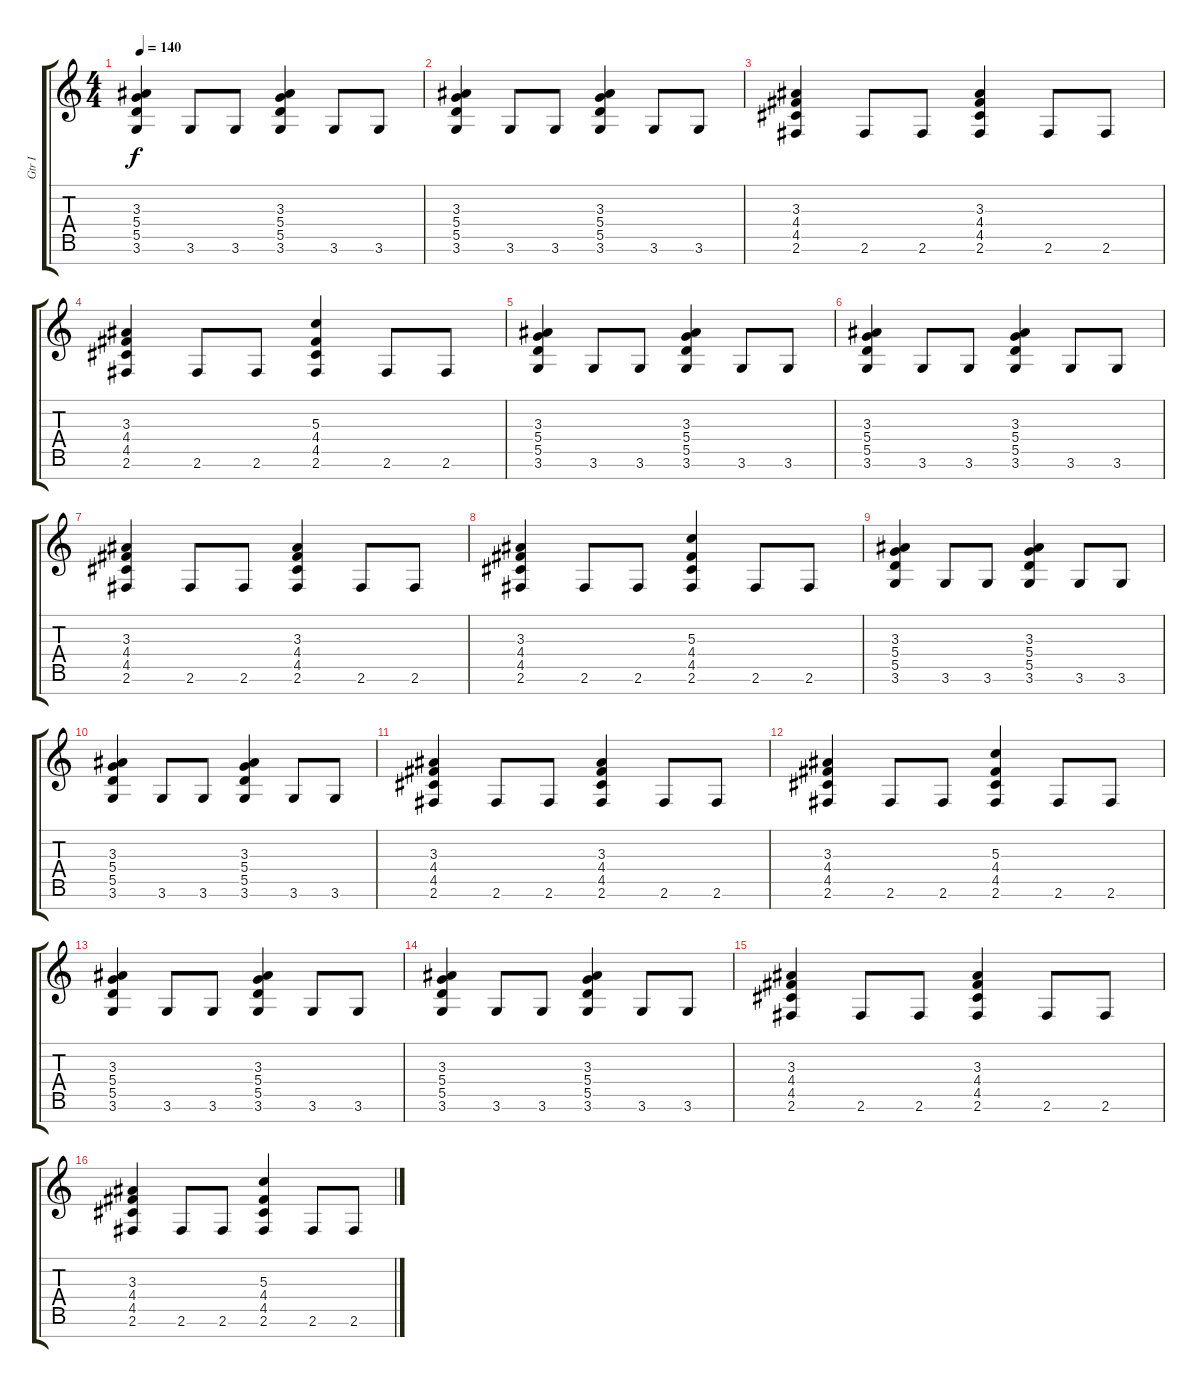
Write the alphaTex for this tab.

\track ("Gtr I" "Gtr I") {instrument overdrivenguitar}
\staff {score tabs}
\tuning (E4 B3 G3 D3 A2 E2 B1) {hide}
\ts (4 4)
\tempo 140
\clef g2
\ks c
(3.3 5.4 5.5 3.6).4{dy f} 3.6.8 3.6.8 (3.3 5.4 5.5 3.6).4 3.6.8 3.6.8 |
(3.3 5.4 5.5 3.6).4 3.6.8 3.6.8 (3.3 5.4 5.5 3.6).4 3.6.8 3.6.8 |
(3.3 4.4 4.5 2.6).4 2.6.8 2.6.8 (3.3 4.4 4.5 2.6).4 2.6.8 2.6.8 |
(3.3 4.4 4.5 2.6).4 2.6.8 2.6.8 (5.3 4.4 4.5 2.6).4 2.6.8 2.6.8 |
(3.3 5.4 5.5 3.6).4 3.6.8 3.6.8 (3.3 5.4 5.5 3.6).4 3.6.8 3.6.8 |
(3.3 5.4 5.5 3.6).4 3.6.8 3.6.8 (3.3 5.4 5.5 3.6).4 3.6.8 3.6.8 |
(3.3 4.4 4.5 2.6).4 2.6.8 2.6.8 (3.3 4.4 4.5 2.6).4 2.6.8 2.6.8 |
(3.3 4.4 4.5 2.6).4 2.6.8 2.6.8 (5.3 4.4 4.5 2.6).4 2.6.8 2.6.8 |
(3.3 5.4 5.5 3.6).4 3.6.8 3.6.8 (3.3 5.4 5.5 3.6).4 3.6.8 3.6.8 |
(3.3 5.4 5.5 3.6).4 3.6.8 3.6.8 (3.3 5.4 5.5 3.6).4 3.6.8 3.6.8 |
(3.3 4.4 4.5 2.6).4 2.6.8 2.6.8 (3.3 4.4 4.5 2.6).4 2.6.8 2.6.8 |
(3.3 4.4 4.5 2.6).4 2.6.8 2.6.8 (5.3 4.4 4.5 2.6).4 2.6.8 2.6.8 |
(3.3 5.4 5.5 3.6).4 3.6.8 3.6.8 (3.3 5.4 5.5 3.6).4 3.6.8 3.6.8 |
(3.3 5.4 5.5 3.6).4 3.6.8 3.6.8 (3.3 5.4 5.5 3.6).4 3.6.8 3.6.8 |
(3.3 4.4 4.5 2.6).4 2.6.8 2.6.8 (3.3 4.4 4.5 2.6).4 2.6.8 2.6.8 |
(3.3 4.4 4.5 2.6).4 2.6.8 2.6.8 (5.3 4.4 4.5 2.6).4 2.6.8 2.6.8
